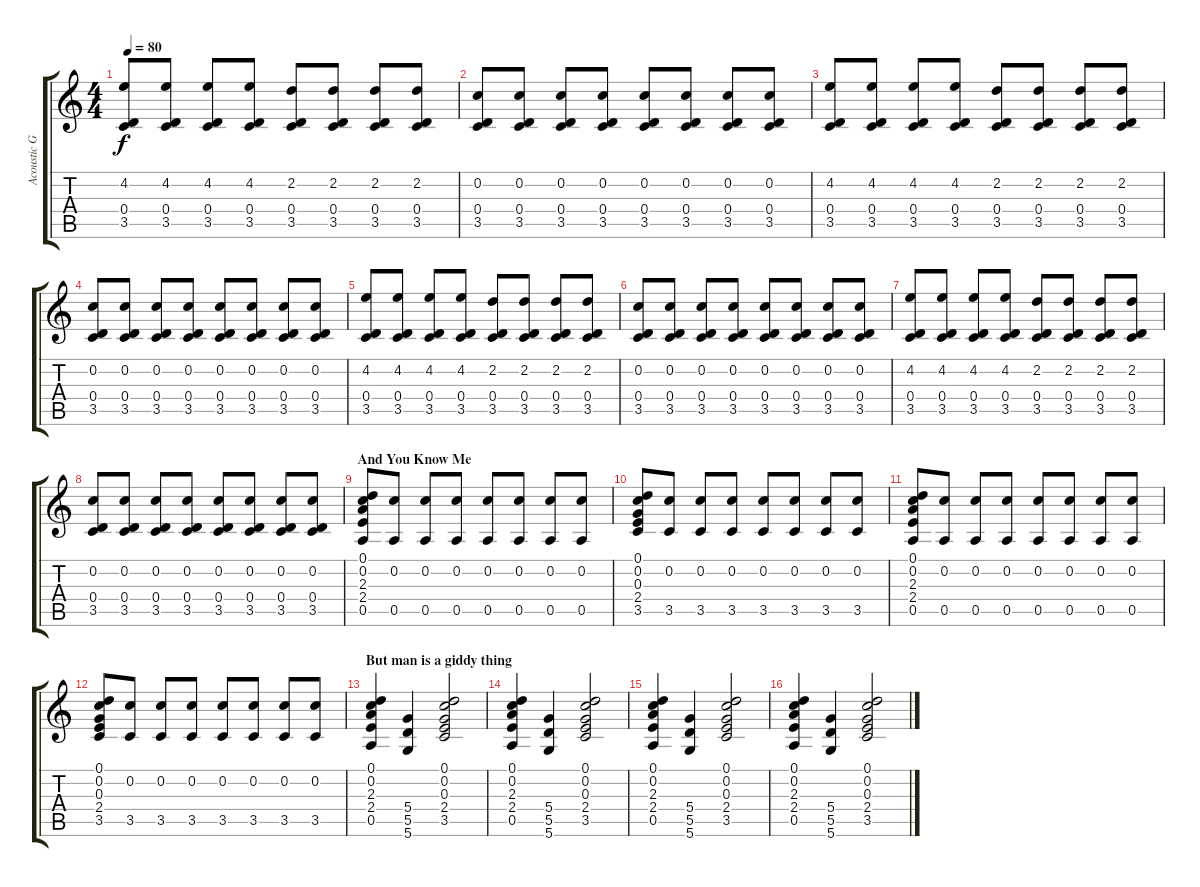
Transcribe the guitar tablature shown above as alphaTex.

\track ("Acoustic Guitar" "Acoustic G") {instrument acousticguitarsteel}
\staff {score tabs}
\tuning (D4 C4 G3 D3 A2 D2) {hide}
\ts (4 4)
\tempo 80
\clef g2
\ks c
(4.2 0.4 3.5).8{dy f} (4.2 0.4 3.5).8 (4.2 0.4 3.5).8 (4.2 0.4 3.5).8 (2.2 0.4 3.5).8 (2.2 0.4 3.5).8 (2.2 0.4 3.5).8 (2.2 0.4 3.5).8 |
(0.2 0.4 3.5).8 (0.2 0.4 3.5).8 (0.2 0.4 3.5).8 (0.2 0.4 3.5).8 (0.2 0.4 3.5).8 (0.2 0.4 3.5).8 (0.2 0.4 3.5).8 (0.2 0.4 3.5).8 |
(4.2 0.4 3.5).8 (4.2 0.4 3.5).8 (4.2 0.4 3.5).8 (4.2 0.4 3.5).8 (2.2 0.4 3.5).8 (2.2 0.4 3.5).8 (2.2 0.4 3.5).8 (2.2 0.4 3.5).8 |
(0.2 0.4 3.5).8 (0.2 0.4 3.5).8 (0.2 0.4 3.5).8 (0.2 0.4 3.5).8 (0.2 0.4 3.5).8 (0.2 0.4 3.5).8 (0.2 0.4 3.5).8 (0.2 0.4 3.5).8 |
(4.2 0.4 3.5).8 (4.2 0.4 3.5).8 (4.2 0.4 3.5).8 (4.2 0.4 3.5).8 (2.2 0.4 3.5).8 (2.2 0.4 3.5).8 (2.2 0.4 3.5).8 (2.2 0.4 3.5).8 |
(0.2 0.4 3.5).8 (0.2 0.4 3.5).8 (0.2 0.4 3.5).8 (0.2 0.4 3.5).8 (0.2 0.4 3.5).8 (0.2 0.4 3.5).8 (0.2 0.4 3.5).8 (0.2 0.4 3.5).8 |
(4.2 0.4 3.5).8 (4.2 0.4 3.5).8 (4.2 0.4 3.5).8 (4.2 0.4 3.5).8 (2.2 0.4 3.5).8 (2.2 0.4 3.5).8 (2.2 0.4 3.5).8 (2.2 0.4 3.5).8 |
(0.2 0.4 3.5).8 (0.2 0.4 3.5).8 (0.2 0.4 3.5).8 (0.2 0.4 3.5).8 (0.2 0.4 3.5).8 (0.2 0.4 3.5).8 (0.2 0.4 3.5).8 (0.2 0.4 3.5).8 |
\section ("" "And You Know Me")
(0.1 0.2 2.3 2.4 0.5).8 (0.2 0.5).8 (0.2 0.5).8 (0.2 0.5).8 (0.2 0.5).8 (0.2 0.5).8 (0.2 0.5).8 (0.2 0.5).8 |
(0.1 0.2 0.3 2.4 3.5).8 (0.2 3.5).8 (0.2 3.5).8 (0.2 3.5).8 (0.2 3.5).8 (0.2 3.5).8 (0.2 3.5).8 (0.2 3.5).8 |
(0.1 0.2 2.3 2.4 0.5).8 (0.2 0.5).8 (0.2 0.5).8 (0.2 0.5).8 (0.2 0.5).8 (0.2 0.5).8 (0.2 0.5).8 (0.2 0.5).8 |
(0.1 0.2 0.3 2.4 3.5).8 (0.2 3.5).8 (0.2 3.5).8 (0.2 3.5).8 (0.2 3.5).8 (0.2 3.5).8 (0.2 3.5).8 (0.2 3.5).8 |
\section ("" "But man is a giddy thing")
(0.1 0.2 2.3 2.4 0.5).4 (5.4 5.5 5.6).4 (0.1 0.2 0.3 2.4 3.5).2 |
(0.1 0.2 2.3 2.4 0.5).4 (5.4 5.5 5.6).4 (0.1 0.2 0.3 2.4 3.5).2 |
(0.1 0.2 2.3 2.4 0.5).4 (5.4 5.5 5.6).4 (0.1 0.2 0.3 2.4 3.5).2 |
(0.1 0.2 2.3 2.4 0.5).4 (5.4 5.5 5.6).4 (0.1 0.2 0.3 2.4 3.5).2
